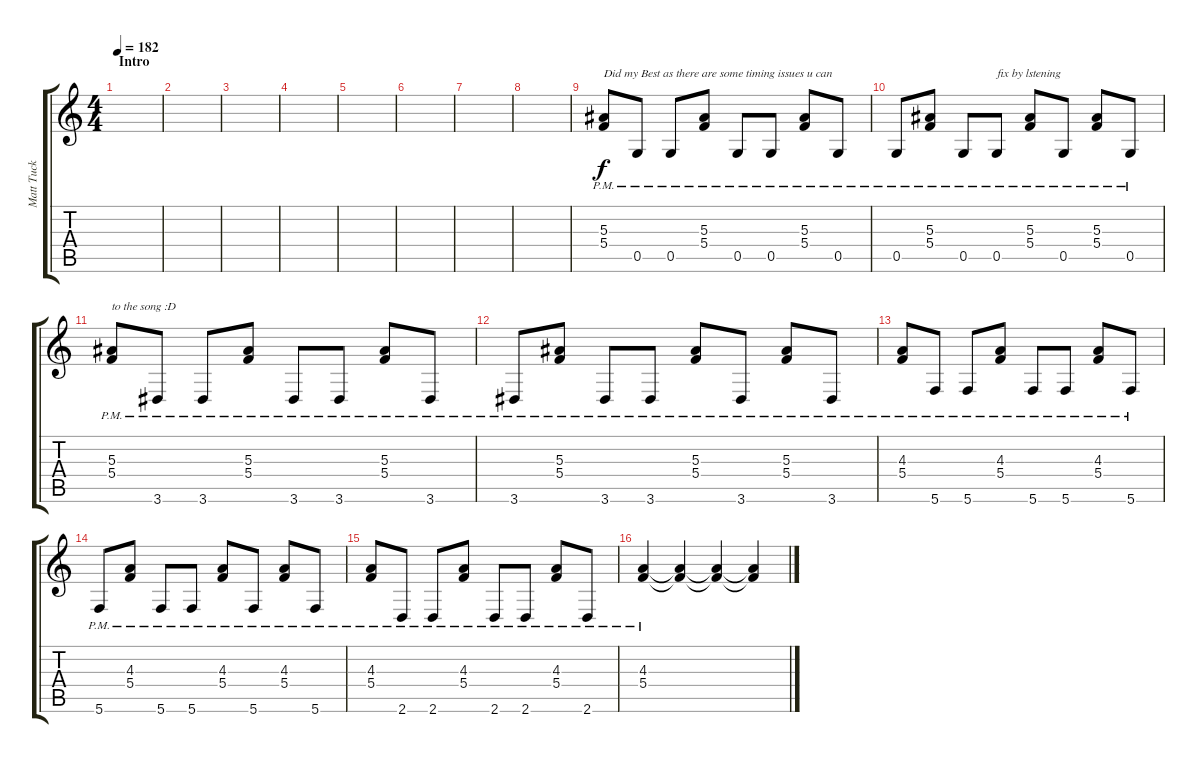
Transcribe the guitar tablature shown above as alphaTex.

\track ("Matt Tuck" "Matt Tuck") {instrument distortionguitar}
\staff {score tabs}
\tuning (D4 A3 F3 C3 G2 C2) {hide}
\ts (4 4)
\section ("" "Intro")
\tempo 182
\clef g2
\ks c
|
|
|
|
|
|
|
|
(5.3{pm} 5.4{pm}).8{txt "Did my Best as there are some timing issues u can "} 0.5{pm}.8 0.5{pm}.8 (5.3{pm} 5.4{pm}).8 0.5{pm}.8 0.5{pm}.8 (5.3{pm} 5.4{pm}).8 0.5{pm}.8 |
0.5{pm}.8 (5.3{pm} 5.4{pm}).8 0.5{pm}.8 0.5{pm}.8{txt "fix by lstening"} (5.3{pm} 5.4{pm}).8 0.5{pm}.8 (5.3{pm} 5.4{pm}).8 0.5{pm}.8 |
(5.3{pm} 5.4{pm}).8{txt "to the song :D"} 3.6{pm}.8 3.6{pm}.8 (5.3{pm} 5.4{pm}).8 3.6{pm}.8 3.6{pm}.8 (5.3{pm} 5.4{pm}).8 3.6{pm}.8 |
3.6{pm}.8 (5.3{pm} 5.4{pm}).8 3.6{pm}.8 3.6{pm}.8 (5.3{pm} 5.4{pm}).8 3.6{pm}.8 (5.3{pm} 5.4{pm}).8 3.6{pm}.8 |
(4.3{pm} 5.4{pm}).8 5.6{pm}.8 5.6{pm}.8 (4.3{pm} 5.4{pm}).8 5.6{pm}.8 5.6{pm}.8 (4.3{pm} 5.4{pm}).8 5.6{pm}.8 |
5.6{pm}.8 (4.3{pm} 5.4{pm}).8 5.6{pm}.8 5.6{pm}.8 (4.3{pm} 5.4{pm}).8 5.6{pm}.8 (4.3{pm} 5.4{pm}).8 5.6{pm}.8 |
(4.3{pm} 5.4{pm}).8 2.6{pm}.8 2.6{pm}.8 (4.3{pm} 5.4{pm}).8 2.6{pm}.8 2.6{pm}.8 (4.3{pm} 5.4{pm}).8 2.6{pm}.8 |
(4.3{pm} 5.4{pm}).4 (4.3{t} 5.4{t}).4 (4.3{t} 5.4{t}).4 (4.3{t} 5.4{t}).4
